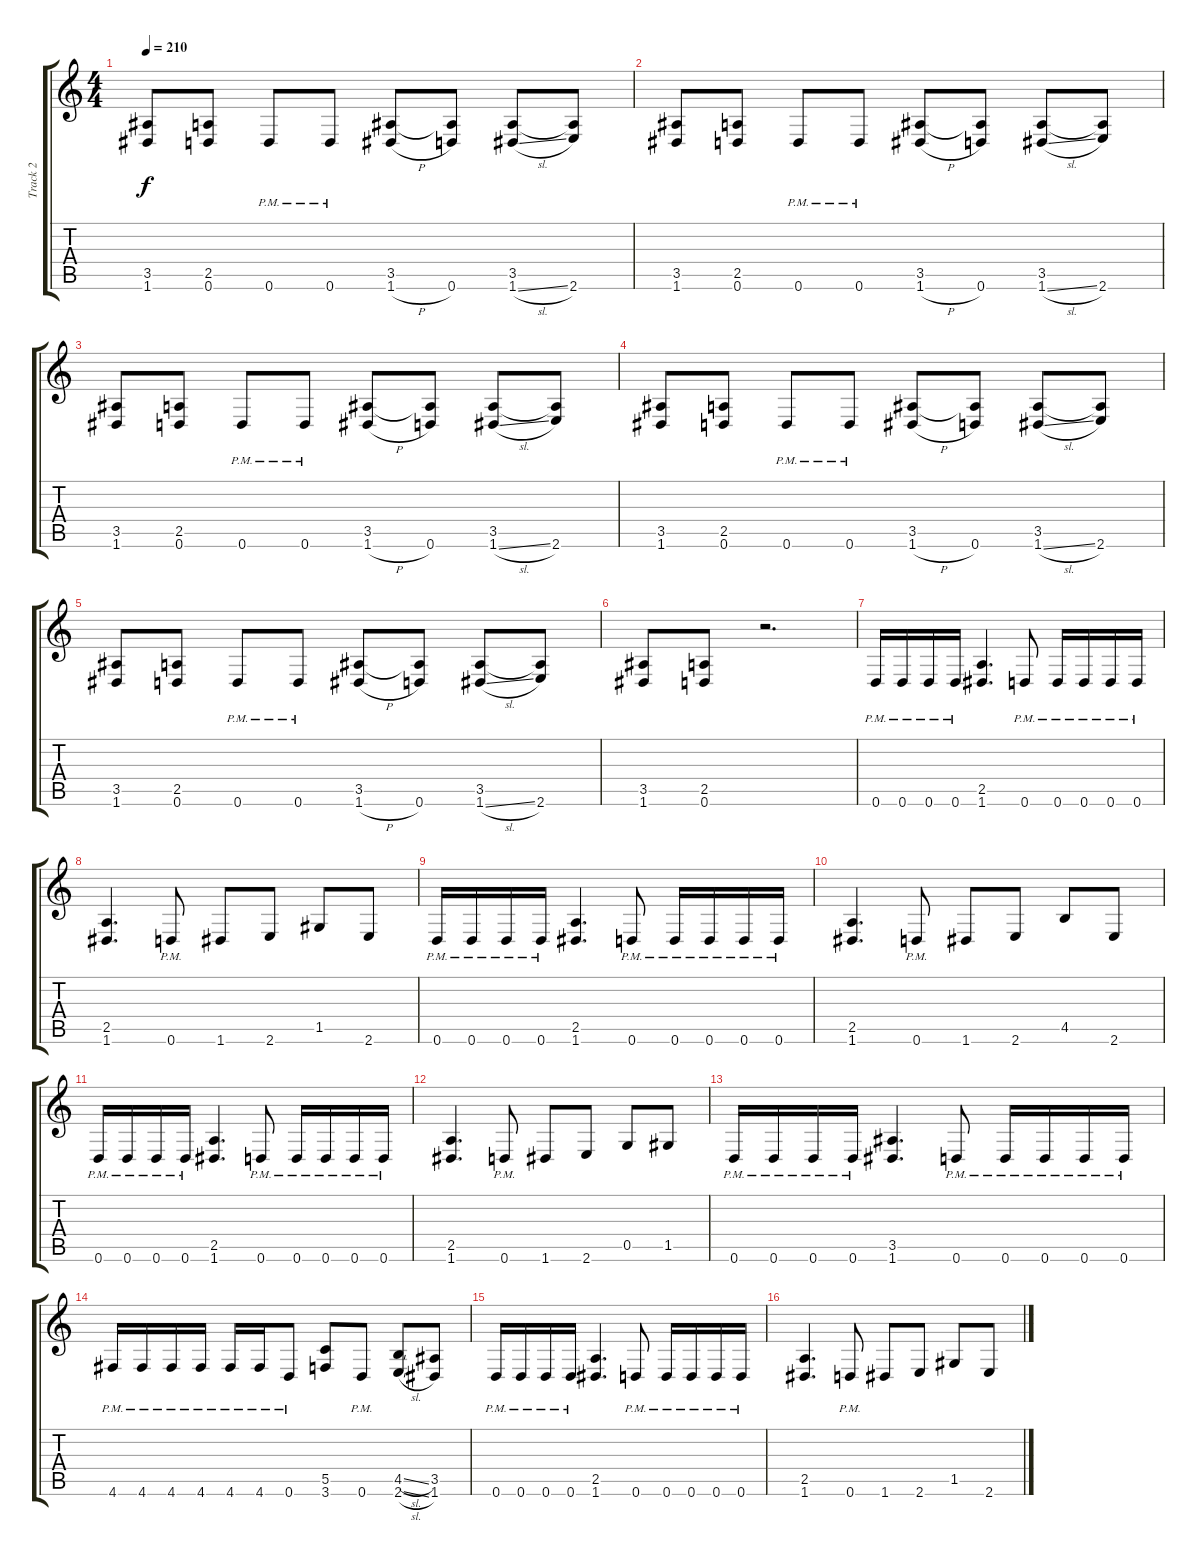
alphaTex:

\track ("Track 2" "Track 2") {instrument overdrivenguitar}
\staff {score tabs}
\tuning (D4 A3 F3 C3 G2 D2) {hide}
\ts (4 4)
\tempo 210
\clef g2
\ks c
(3.5 1.6).8{dy f} (2.5 0.6).8 0.6{pm}.8 0.6{pm}.8 (3.5 1.6{h}).8 (3.5{t} 0.6).8 (3.5 1.6{sl}).8 (3.5{t} 2.6).8 |
(3.5 1.6).8 (2.5 0.6).8 0.6{pm}.8 0.6{pm}.8 (3.5 1.6{h}).8 (3.5{t} 0.6).8 (3.5 1.6{sl}).8 (3.5{t} 2.6).8 |
(3.5 1.6).8 (2.5 0.6).8 0.6{pm}.8 0.6{pm}.8 (3.5 1.6{h}).8 (3.5{t} 0.6).8 (3.5 1.6{sl}).8 (3.5{t} 2.6).8 |
(3.5 1.6).8 (2.5 0.6).8 0.6{pm}.8 0.6{pm}.8 (3.5 1.6{h}).8 (3.5{t} 0.6).8 (3.5 1.6{sl}).8 (3.5{t} 2.6).8 |
(3.5 1.6).8 (2.5 0.6).8 0.6{pm}.8 0.6{pm}.8 (3.5 1.6{h}).8 (3.5{t} 0.6).8 (3.5 1.6{sl}).8 (3.5{t} 2.6).8 |
(3.5 1.6).8 (2.5 0.6).8 r.2{d} |
0.6{pm}.16 0.6{pm}.16 0.6{pm}.16 0.6{pm}.16 (2.5 1.6).4{d} 0.6{pm}.8 0.6{pm}.16 0.6{pm}.16 0.6{pm}.16 0.6{pm}.16 |
(2.5 1.6).4{d} 0.6{pm}.8 1.6.8 2.6.8 1.5.8 2.6.8 |
0.6{pm}.16 0.6{pm}.16 0.6{pm}.16 0.6{pm}.16 (2.5 1.6).4{d} 0.6{pm}.8 0.6{pm}.16 0.6{pm}.16 0.6{pm}.16 0.6{pm}.16 |
(2.5 1.6).4{d} 0.6{pm}.8 1.6.8 2.6.8 4.5.8 2.6.8 |
0.6{pm}.16 0.6{pm}.16 0.6{pm}.16 0.6{pm}.16 (2.5 1.6).4{d} 0.6{pm}.8 0.6{pm}.16 0.6{pm}.16 0.6{pm}.16 0.6{pm}.16 |
(2.5 1.6).4{d} 0.6{pm}.8 1.6.8 2.6.8 0.5.8 1.5.8 |
0.6{pm}.16 0.6{pm}.16 0.6{pm}.16 0.6{pm}.16 (3.5 1.6).4{d} 0.6{pm}.8 0.6{pm}.16 0.6{pm}.16 0.6{pm}.16 0.6{pm}.16 |
4.6{pm}.16 4.6{pm}.16 4.6{pm}.16 4.6{pm}.16 4.6{pm}.16 4.6{pm}.16 0.6{pm}.8 (5.5 3.6).8 0.6{pm}.8 (4.5{sl} 2.6{sl}).8 (3.5 1.6).8 |
0.6{pm}.16 0.6{pm}.16 0.6{pm}.16 0.6{pm}.16 (2.5 1.6).4{d} 0.6{pm}.8 0.6{pm}.16 0.6{pm}.16 0.6{pm}.16 0.6{pm}.16 |
(2.5 1.6).4{d} 0.6{pm}.8 1.6.8 2.6.8 1.5.8 2.6.8
